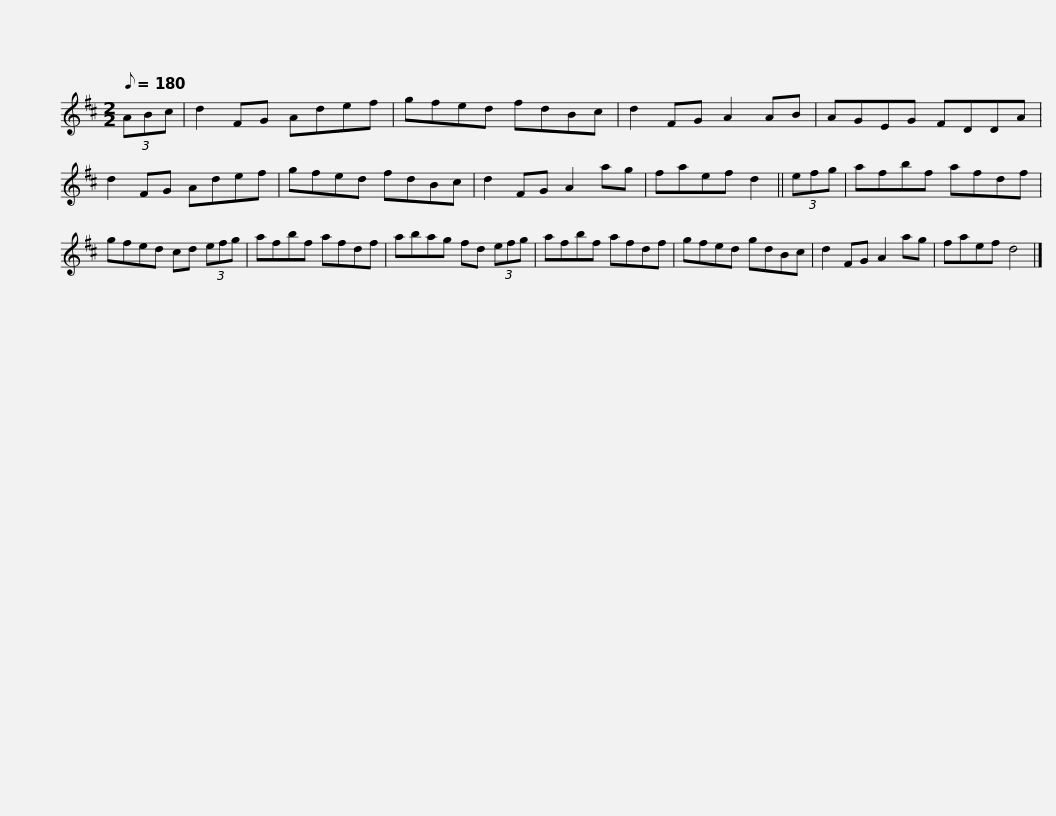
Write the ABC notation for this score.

X:1
L:1/8
Q:1/8=180
M:2/2
I:linebreak $
K:D
V:1 treble
V:1
 (3ABc | d2 FG Adef | gfed fdBc | d2 FG A2 AB | AGEG FDDA | %5
 d2 FG Adef |$ gfed fdBc | d2 FG A2 ag | faef d2 || (3efg | %10
 afbf afdf | gfed cd (3efg |$ afbf afdf | abag fd (3efg | afbf afdf | %15
 gfed gdBc | d2 FG A2 ag |$ faef d4 |] %18
